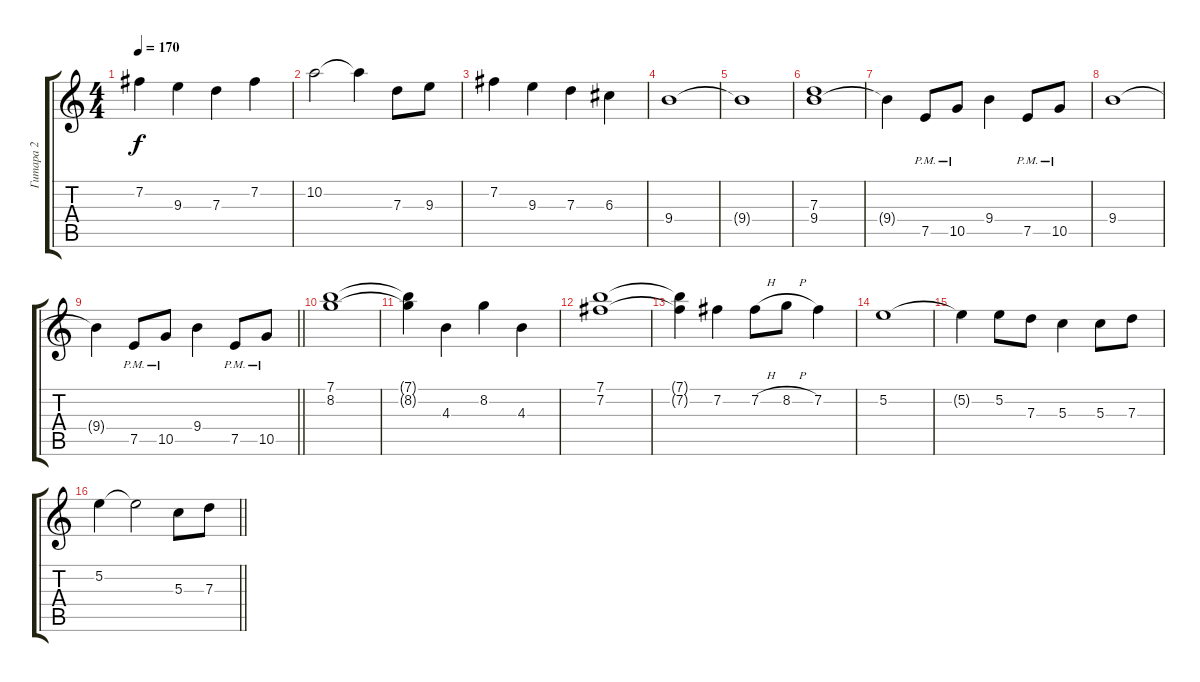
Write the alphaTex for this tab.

\track ("Гитара 2" "Гитара 2") {instrument overdrivenguitar}
\staff {score tabs}
\tuning (E4 B3 G3 D3 A2 E2) {hide}
\ts (4 4)
\tempo 170
\clef g2
\ks c
7.2.4{dy f} 9.3.4 7.3.4 7.2.4 |
10.2.2 10.2{t}.4 7.3.8 9.3.8 |
7.2.4 9.3.4 7.3.4 6.3.4 |
9.4.1 |
9.4{t}.1 |
(7.3 9.4).1 |
9.4{t}.4 7.5{pm}.8 10.5{pm}.8 9.4.4 7.5{pm}.8 10.5{pm}.8 |
9.4.1 |
\barLineRight lightlight
9.4{t}.4 7.5{pm}.8 10.5{pm}.8 9.4.4 7.5{pm}.8 10.5{pm}.8 |
(7.1 8.2).1 |
(7.1{t} 8.2{t}).4 4.3.4 8.2.4 4.3.4 |
(7.1 7.2).1 |
(7.1{t} 7.2{t}).4 7.2.4 7.2{h}.8 8.2{h}.8 7.2.4 |
5.2.1 |
5.2{t}.4 5.2.8 7.3.8 5.3.4 5.3.8 7.3.8 |
\barLineRight lightlight
5.2.4 5.2{t}.2 5.3.8 7.3.8
